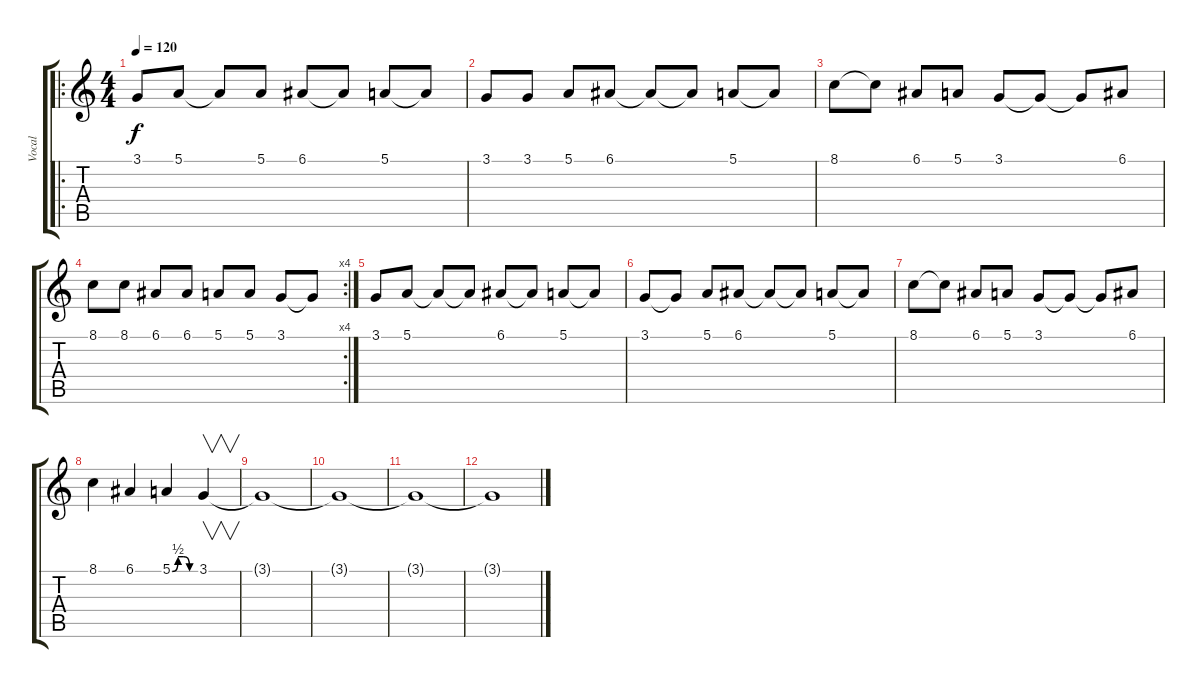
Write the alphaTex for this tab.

\track ("Vocal" "Vocal") {instrument lead2sawtooth}
\staff {score tabs}
\tuning (E4 B3 G3 D3 A2 E2) {hide}
\ro
\ts (4 4)
\tempo 120
\clef g2
\ks c
3.1.8{dy f balance 8 instrument lead2sawtooth} 5.1.8 5.1{t}.8 5.1.8 6.1.8 6.1{t}.8 5.1.8 5.1{t}.8 |
3.1.8 3.1.8 5.1.8 6.1.8 6.1{t}.8 6.1{t}.8 5.1.8 5.1{t}.8 |
8.1.8 8.1{t}.8 6.1.8 5.1.8 3.1.8 3.1{t}.8 3.1{t}.8 6.1.8 |
\rc 4
8.1.8 8.1.8 6.1.8 6.1.8 5.1.8 5.1.8 3.1.8 3.1{t}.8 |
3.1.8 5.1.8 5.1{t}.8 5.1{t}.8 6.1.8 6.1{t}.8 5.1.8 5.1{t}.8 |
3.1.8 3.1{t}.8 5.1.8 6.1.8 6.1{t}.8 6.1{t}.8 5.1.8 5.1{t}.8 |
8.1.8 8.1{t}.8 6.1.8 5.1.8 3.1.8 3.1{t}.8 3.1{t}.8 6.1.8 |
8.1.4 6.1.4 5.1{be (custom 0 0 15 2 30 2 45 0 60 0)}.4 3.1.4{v} |
3.1{t}.1 |
3.1{t}.1 |
3.1{t}.1 |
3.1{t}.1{volume 0}
